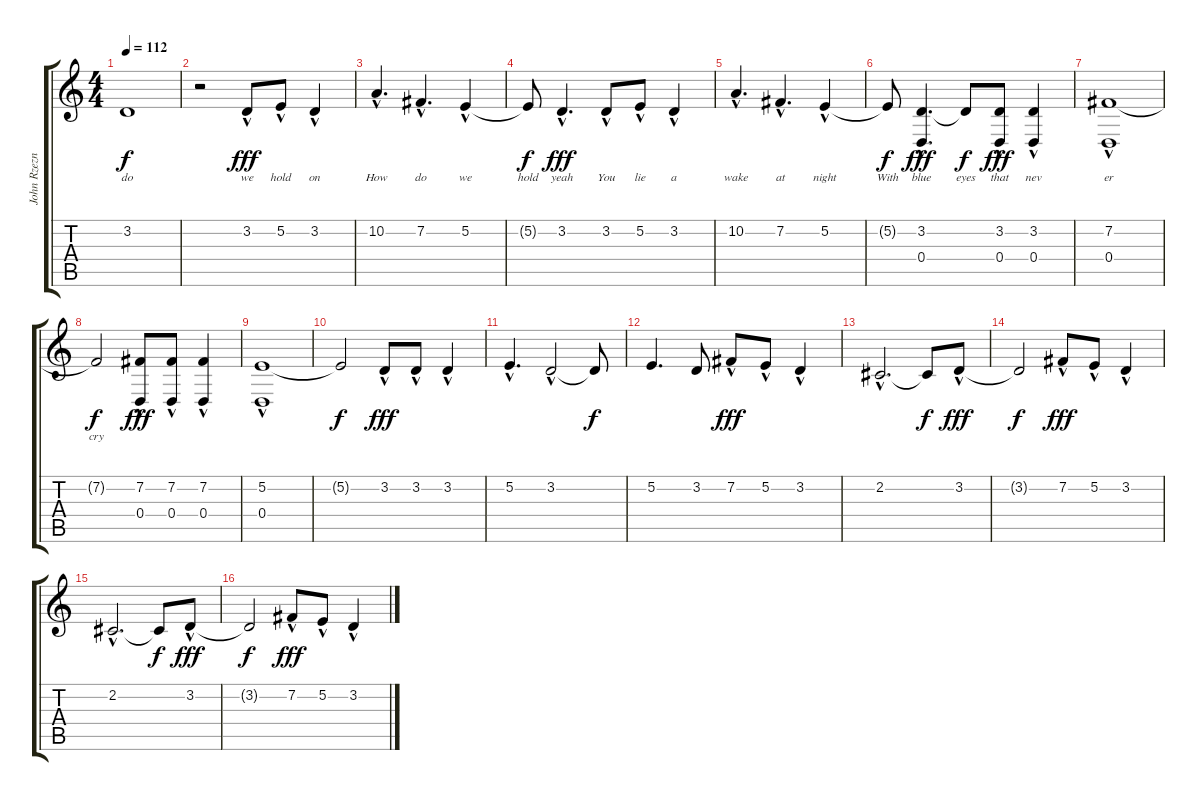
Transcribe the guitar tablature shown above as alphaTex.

\track ("John Rzeznik - Voice" "John Rzezn") {instrument brightacousticpiano}
\staff {score tabs}
\tuning (E4 B3 G3 D3 A2 E2) {hide}
\ts (4 4)
\tempo 112
\clef g2
\ks c
3.2{t}.1{lyrics (0 "do") lyrics (1 "") lyrics (2 "") lyrics (3 "") lyrics (4 "") dy f} |
r.2 3.2{hac}.8{lyrics (0 "we") lyrics (1 "") lyrics (2 "") lyrics (3 "") lyrics (4 "") dy fff} 5.2{hac}.8{lyrics (0 "hold") lyrics (1 "") lyrics (2 "") lyrics (3 "") lyrics (4 "")} 3.2{hac}.4{lyrics (0 "on") lyrics (1 "") lyrics (2 "") lyrics (3 "") lyrics (4 "")} |
10.2{hac}.4{d lyrics (0 "How") lyrics (1 "") lyrics (2 "") lyrics (3 "") lyrics (4 "")} 7.2{hac}.4{d lyrics (0 "do") lyrics (1 "") lyrics (2 "") lyrics (3 "") lyrics (4 "")} 5.2{hac}.4{lyrics (0 "we") lyrics (1 "") lyrics (2 "") lyrics (3 "") lyrics (4 "")} |
5.2{t}.8{lyrics (0 "hold") lyrics (1 "") lyrics (2 "") lyrics (3 "") lyrics (4 "") dy f} 3.2{hac}.4{d lyrics (0 "yeah") lyrics (1 "") lyrics (2 "") lyrics (3 "") lyrics (4 "") dy fff} 3.2{hac}.8{lyrics (0 "You") lyrics (1 "") lyrics (2 "") lyrics (3 "") lyrics (4 "")} 5.2{hac}.8{lyrics (0 "lie") lyrics (1 "") lyrics (2 "") lyrics (3 "") lyrics (4 "")} 3.2{hac}.4{lyrics (0 "a") lyrics (1 "") lyrics (2 "") lyrics (3 "") lyrics (4 "")} |
10.2{hac}.4{d lyrics (0 "wake") lyrics (1 "") lyrics (2 "") lyrics (3 "") lyrics (4 "")} 7.2{hac}.4{d lyrics (0 "at") lyrics (1 "") lyrics (2 "") lyrics (3 "") lyrics (4 "")} 5.2{hac}.4{lyrics (0 "night") lyrics (1 "") lyrics (2 "") lyrics (3 "") lyrics (4 "")} |
5.2{t}.8{lyrics (0 "With") lyrics (1 "") lyrics (2 "") lyrics (3 "") lyrics (4 "") dy f} (3.2{hac} 0.4).4{d lyrics (0 "blue") lyrics (1 "") lyrics (2 "") lyrics (3 "") lyrics (4 "") dy fff} 3.2{t}.8{lyrics (0 "eyes") lyrics (1 "") lyrics (2 "") lyrics (3 "") lyrics (4 "") dy f} (3.2{hac} 0.4).8{lyrics (0 "that") lyrics (1 "") lyrics (2 "") lyrics (3 "") lyrics (4 "") dy fff} (3.2{hac} 0.4).4{lyrics (0 "nev") lyrics (1 "") lyrics (2 "") lyrics (3 "") lyrics (4 "")} |
(7.2{hac} 0.4).1{lyrics (0 "er") lyrics (1 "") lyrics (2 "") lyrics (3 "") lyrics (4 "")} |
7.2{t}.2{lyrics (0 "cry") lyrics (1 "") lyrics (2 "") lyrics (3 "") lyrics (4 "") dy f} (7.2{hac} 0.4{hac}).8{dy fff} (7.2{hac} 0.4{hac}).8 (7.2{hac} 0.4{hac}).4 |
(5.2{hac} 0.4).1 |
5.2{t}.2{dy f} 3.2{hac}.8{dy fff} 3.2{hac}.8 3.2{hac}.4 |
5.2{hac}.4{d} 3.2{hac}.2 3.2{t}.8{dy f} |
5.2.4{d} 3.2.8 7.2{hac}.8{dy fff} 5.2{hac}.8 3.2{hac}.4 |
2.2{hac}.2{d} 2.2{t}.8{dy f} 3.2{hac}.8{dy fff} |
3.2{t}.2{dy f} 7.2{hac}.8{dy fff} 5.2{hac}.8 3.2{hac}.4 |
2.2{hac}.2{d} 2.2{t}.8{dy f} 3.2{hac}.8{dy fff} |
3.2{t}.2{dy f} 7.2{hac}.8{dy fff} 5.2{hac}.8 3.2{hac}.4
